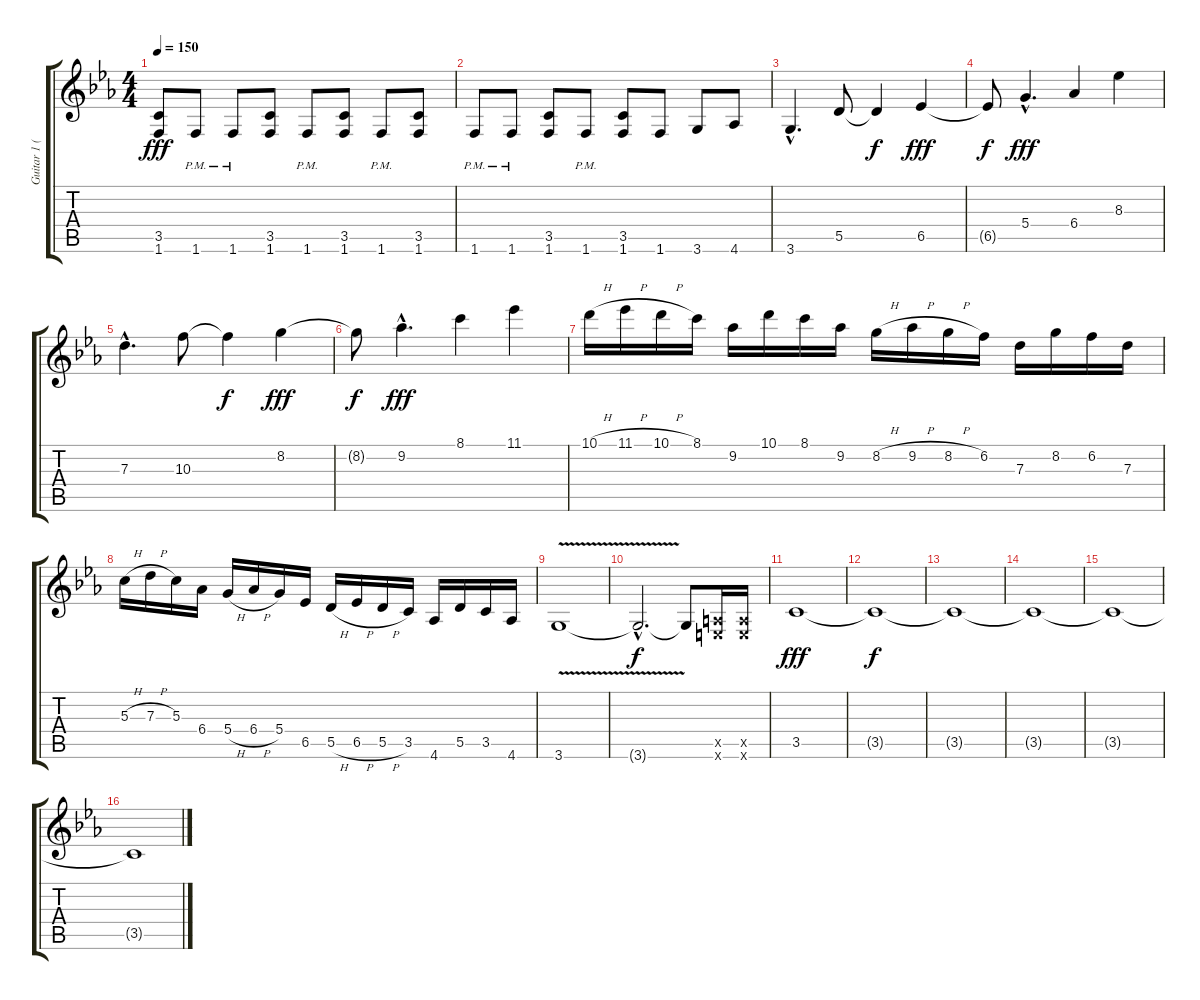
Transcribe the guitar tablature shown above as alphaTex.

\track ("Guitar 1 (Steve Vai)" "Guitar 1 (") {instrument distortionguitar}
\staff {score tabs}
\tuning (E4 B3 G3 D3 A2 E2) {hide}
\ts (4 4)
\tempo 150
\clef g2
\ks eb
(3.5 1.6).8{dy fff} 1.6{pm}.8 1.6{pm}.8 (3.5 1.6).8 1.6{pm}.8 (3.5 1.6).8 1.6{pm}.8 (3.5 1.6).8 |
1.6{pm}.8 1.6{pm}.8 (3.5 1.6).8 1.6{pm}.8 (3.5 1.6).8 1.6.8 3.6.8 4.6.8 |
3.6{hac}.4{d} 5.5.8 5.5{t}.4{dy f} 6.5.4{dy fff} |
6.5{t}.8{dy f} 5.4{hac}.4{d dy fff} 6.4.4 8.3.4 |
7.3{hac}.4{d} 10.3.8 10.3{t}.4{dy f} 8.2.4{dy fff} |
8.2{t}.8{dy f} 9.2{hac}.4{d dy fff} 8.1.4 11.1.4 |
10.1{h}.16 11.1{h}.16 10.1{h}.16 8.1.16 9.2.16 10.1.16 8.1.16 9.2.16 8.2{h}.16 9.2{h}.16 8.2{h}.16 6.2.16 7.3.16 8.2.16 6.2.16 7.3.16 |
5.3{h}.16 7.3{h}.16 5.3.16 6.4.16 5.4{h}.16 6.4{h}.16 5.4.16 6.5.16 5.5{h}.16 6.5{h}.16 5.5{h}.16 3.5.16 4.6.16 5.5.16 3.5.16 4.6.16 |
3.6{v}.1 |
3.6{hac t}.2{d dy f} 3.6{t}.8 (0.5{x} 0.6{x}).16 (0.5{x} 0.6{x}).16 |
3.5.1{dy fff} |
3.5{t}.1{dy f} |
3.5{t}.1 |
3.5{t}.1 |
3.5{t}.1 |
3.5{t}.1
